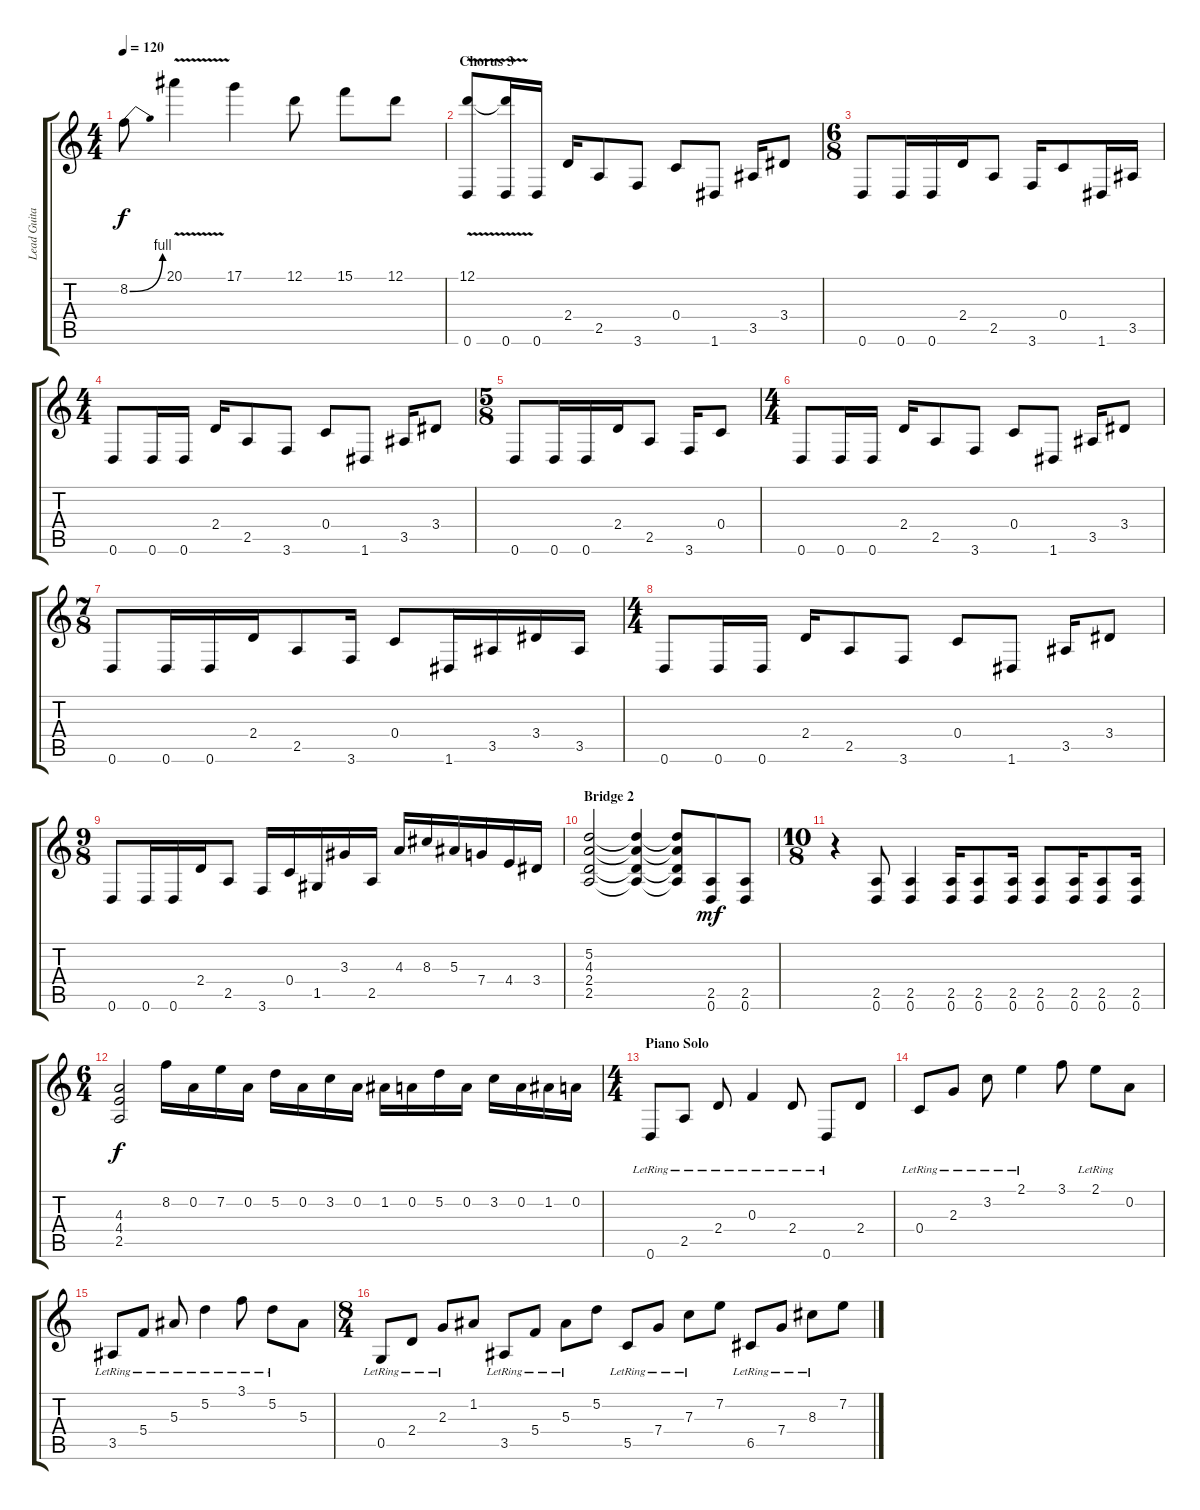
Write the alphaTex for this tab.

\track ("Lead Guitar" "Lead Guita") {instrument overdrivenguitar}
\staff {score tabs}
\tuning (D4 A3 F3 C3 G2 D2) {hide}
\ts (4 4)
\tempo 120
\clef g2
\ks c
8.2{be (bend 0 0 60 4)}.8{dy f} 20.1{v}.4 17.1.4 12.1.8 15.1.8 12.1.8 |
\section ("" "Chorus 3")
(12.1{v} 0.6).8{instrument overdrivenguitar} (12.1{t} 0.6).16 0.6.16 2.4.16 2.5.8 3.6.8 0.4.8 1.6.8 3.5.16 3.4.8 |
\ts (6 8)
0.6.8 0.6.16 0.6.16 2.4.16 2.5.8 3.6.16 0.4.8 1.6.16 3.5.16 |
\ts (4 4)
0.6.8 0.6.16 0.6.16 2.4.16 2.5.8 3.6.8 0.4.8 1.6.8 3.5.16 3.4.8 |
\ts (5 8)
0.6.8 0.6.16 0.6.16 2.4.16 2.5.8 3.6.16 0.4.8 |
\ts (4 4)
0.6.8 0.6.16 0.6.16 2.4.16 2.5.8 3.6.8 0.4.8 1.6.8 3.5.16 3.4.8 |
\ts (7 8)
0.6.8 0.6.16 0.6.16 2.4.16 2.5.8 3.6.16 0.4.8 1.6.16 3.5.16 3.4.16 3.5.16 |
\ts (4 4)
0.6.8 0.6.16 0.6.16 2.4.16 2.5.8 3.6.8 0.4.8 1.6.8 3.5.16 3.4.8 |
\ts (9 8)
0.6.8 0.6.16 0.6.16 2.4.16 2.5.8 3.6.16 0.4.16 1.5.16 3.3.16 2.5.16 4.3.16 8.3.16 5.3.16 7.4.16 4.4.16 3.4.16 |
\section ("" "Bridge 2")
(5.2 4.3 2.4 2.5).2 (5.2{t} 4.3{t} 2.4{t} 2.5{t}).4 (5.2{t} 4.3{t} 2.4{t} 2.5{t}).8 (2.5 0.6).8{dy mf} (2.5 0.6).8 |
\ts (10 8)
r.4 (2.5 0.6).8 (2.5 0.6).4 (2.5 0.6).16 (2.5 0.6).8 (2.5 0.6).16 (2.5 0.6).8 (2.5 0.6).16 (2.5 0.6).8 (2.5 0.6).16 |
\ts (6 4)
(4.3 4.4 2.5).2{dy f} 8.2.16 0.2.16 7.2.16 0.2.16 5.2.16 0.2.16 3.2.16 0.2.16 1.2.16 0.2.16 5.2.16 0.2.16 3.2.16 0.2.16 1.2.16 0.2.16 |
\ts (4 4)
\section ("" "Piano Solo")
0.6{lr}.8{instrument acousticguitarsteel} 2.5{lr}.8 2.4{lr}.8 0.3{lr}.4 2.4{lr}.8 0.6{lr}.8 2.4.8 |
0.4{lr}.8{instrument acousticguitarsteel} 2.3{lr}.8 3.2{lr}.8 2.1{lr}.4 3.1.8 2.1{lr}.8 0.2.8 |
3.5{lr}.8{instrument acousticguitarsteel} 5.4{lr}.8 5.3{lr}.8 5.2{lr}.4 3.1{lr}.8 5.2{lr}.8 5.3.8 |
\ts (8 4)
0.5{lr}.8{instrument acousticguitarsteel} 2.4{lr}.8 2.3{lr}.8 1.2.8 3.5{lr}.8 5.4{lr}.8 5.3{lr}.8 5.2.8 5.5{lr}.8 7.4{lr}.8 7.3{lr}.8 7.2.8 6.5{lr}.8 7.4{lr}.8 8.3{lr}.8 7.2.8
